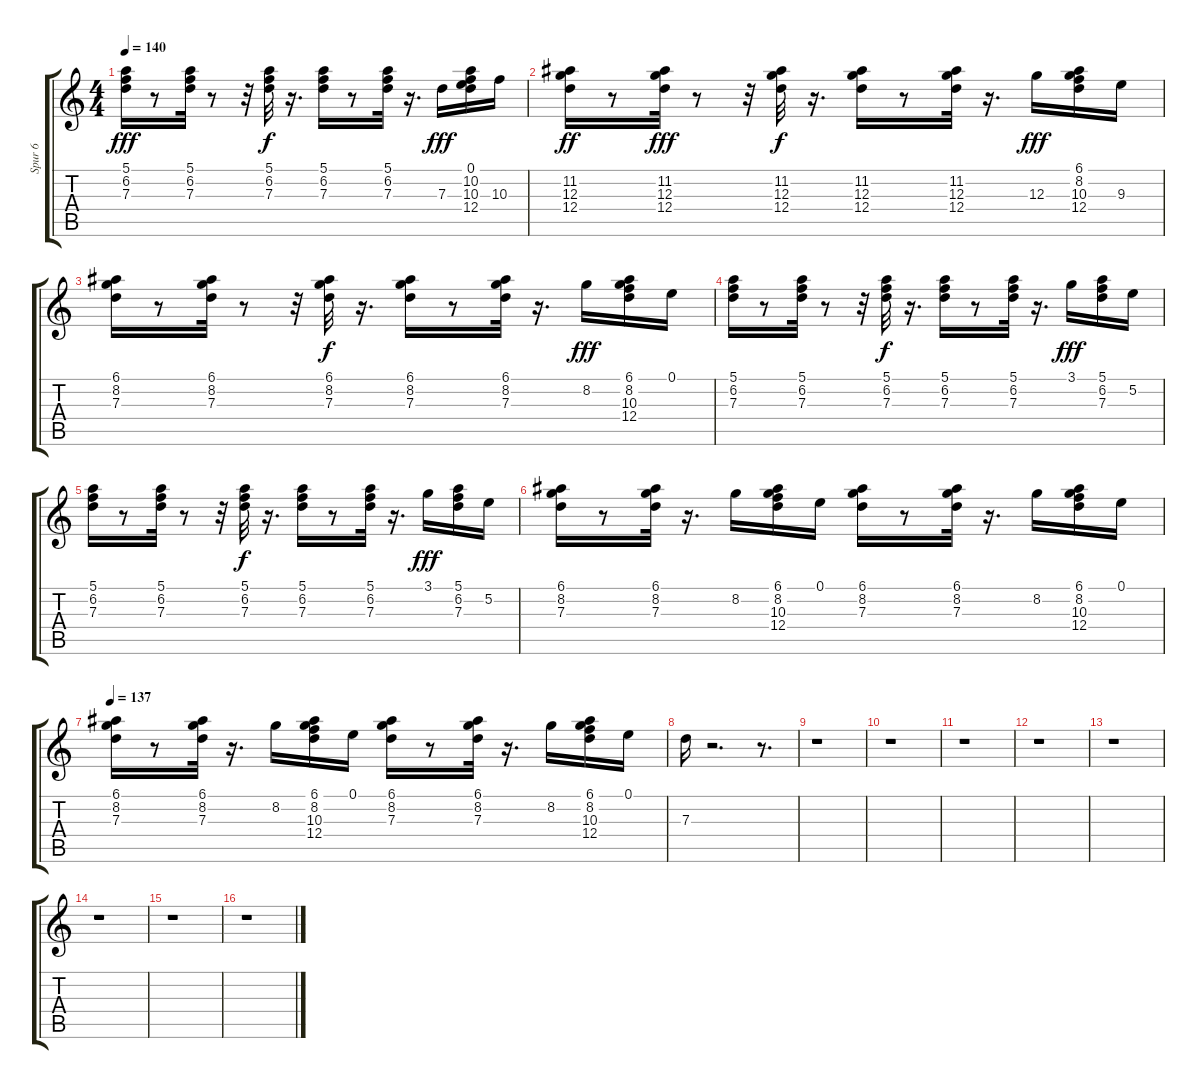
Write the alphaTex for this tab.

\track ("Spur 6" "Spur 6") {instrument electricguitarmuted}
\staff {score tabs}
\tuning (E4 B3 G3 D3 A2 E2) {hide}
\ts (4 4)
\tempo 140
\clef g2
\ks c
(5.1 6.2 7.3).16{dy fff} r.8 (5.1 6.2 7.3).32 r.8 r.32 (5.1 6.2 7.3).32{dy f} r.16{d} (5.1 6.2 7.3).16 r.8 (5.1 6.2 7.3).32 r.16{d} 7.3.16{dy fff} (0.1 10.2 10.3 12.4).16 10.3.16 |
(11.2 12.3 12.4).16{dy ff} r.8 (11.2 12.3 12.4).32{dy fff} r.8 r.32 (11.2 12.3 12.4).32{dy f} r.16{d} (11.2 12.3 12.4).16 r.8 (11.2 12.3 12.4).32 r.16{d} 12.3.16{dy fff} (6.1 8.2 10.3 12.4).16 9.3.16 |
(6.1 8.2 7.3).16 r.8 (6.1 8.2 7.3).32 r.8 r.32 (6.1 8.2 7.3).32{dy f} r.16{d} (6.1 8.2 7.3).16 r.8 (6.1 8.2 7.3).32 r.16{d} 8.2.16{dy fff} (6.1 8.2 10.3 12.4).16 0.1.16 |
(5.1 6.2 7.3).16 r.8 (5.1 6.2 7.3).32 r.8 r.32 (5.1 6.2 7.3).32{dy f} r.16{d} (5.1 6.2 7.3).16 r.8 (5.1 6.2 7.3).32 r.16{d} 3.1.16{dy fff} (5.1 6.2 7.3).16 5.2.16 |
(5.1 6.2 7.3).16 r.8 (5.1 6.2 7.3).32 r.8 r.32 (5.1 6.2 7.3).32{dy f} r.16{d} (5.1 6.2 7.3).16 r.8 (5.1 6.2 7.3).32 r.16{d} 3.1.16{dy fff} (5.1 6.2 7.3).16 5.2.16 |
(6.1 8.2 7.3).16 r.8 (6.1 8.2 7.3).32 r.16{d} 8.2.16 (6.1 8.2 10.3 12.4).16 0.1.16 (6.1 8.2 7.3).16 r.8 (6.1 8.2 7.3).32 r.16{d} 8.2.16 (6.1 8.2 10.3 12.4).16 0.1.16 |
\tempo 137
(6.1 8.2 7.3).16 r.8 (6.1 8.2 7.3).32 r.16{d} 8.2.16 (6.1 8.2 10.3 12.4).16 0.1.16 (6.1 8.2 7.3).16 r.8 (6.1 8.2 7.3).32 r.16{d} 8.2.16 (6.1 8.2 10.3 12.4).16 0.1.16 |
7.3.16 r.2{d} r.8{d} |
r.1 |
r.1 |
r.1 |
r.1 |
r.1 |
r.1 |
r.1 |
r.1
